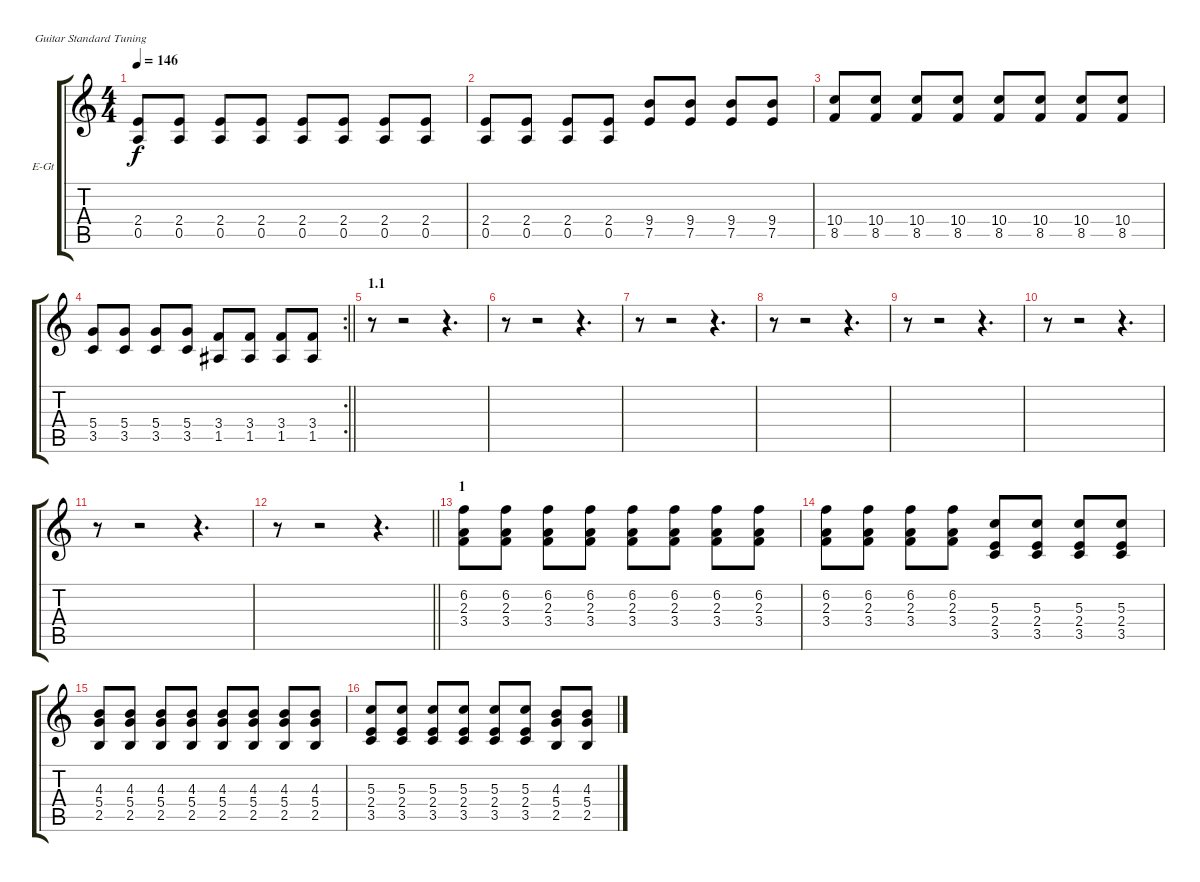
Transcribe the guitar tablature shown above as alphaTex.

\bracketExtendMode groupsimilarinstruments
\firstSystemTrackNameOrientation horizontal
\otherSystemsTrackNameOrientation horizontal
\track ("Gitar 2 (+ B)" "E-Gt") {instrument distortionguitar}
\staff {score tabs}
\tuning (E4 B3 G3 D3 A2 E2)
\ts (4 4)
\tempo 146
\clef g2
\ks c
(2.4 0.5).8{dy f} (2.4 0.5).8 (2.4 0.5).8 (2.4 0.5).8 (2.4 0.5).8 (2.4 0.5).8 (2.4 0.5).8 (2.4 0.5).8 |
(2.4 0.5).8 (2.4 0.5).8 (2.4 0.5).8 (2.4 0.5).8 (9.4 7.5).8 (9.4 7.5).8 (9.4 7.5).8 (9.4 7.5).8 |
(10.4 8.5).8 (10.4 8.5).8 (10.4 8.5).8 (10.4 8.5).8 (10.4 8.5).8 (10.4 8.5).8 (10.4 8.5).8 (10.4 8.5).8 |
\rc 2
\barLineRight lightlight
(5.4 3.5).8 (5.4 3.5).8 (5.4 3.5).8 (5.4 3.5).8 (3.4 1.5).8 (3.4 1.5).8 (3.4 1.5).8 (3.4 1.5).8 |
\section ("" "1.1")
r.8 r.2 r.4{d} |
r.8 r.2 r.4{d} |
r.8 r.2 r.4{d} |
r.8 r.2 r.4{d} |
r.8 r.2 r.4{d} |
r.8 r.2 r.4{d} |
r.8 r.2 r.4{d} |
\barLineRight lightlight
r.8 r.2 r.4{d} |
\section ("" "1")
(6.2 2.3 3.4).8 (6.2 2.3 3.4).8 (6.2 2.3 3.4).8 (6.2 2.3 3.4).8 (6.2 2.3 3.4).8 (6.2 2.3 3.4).8 (6.2 2.3 3.4).8 (6.2 2.3 3.4).8 |
(6.2 2.3 3.4).8 (6.2 2.3 3.4).8 (6.2 2.3 3.4).8 (6.2 2.3 3.4).8 (5.3 2.4 3.5).8 (5.3 2.4 3.5).8 (5.3 2.4 3.5).8 (5.3 2.4 3.5).8 |
(4.3 5.4 2.5).8 (4.3 5.4 2.5).8 (4.3 5.4 2.5).8 (4.3 5.4 2.5).8 (4.3 5.4 2.5).8 (4.3 5.4 2.5).8 (4.3 5.4 2.5).8 (4.3 5.4 2.5).8 |
(5.3 2.4 3.5).8 (5.3 2.4 3.5).8 (5.3 2.4 3.5).8 (5.3 2.4 3.5).8 (5.3 2.4 3.5).8 (5.3 2.4 3.5).8 (4.3 5.4 2.5).8 (4.3 5.4 2.5).8
